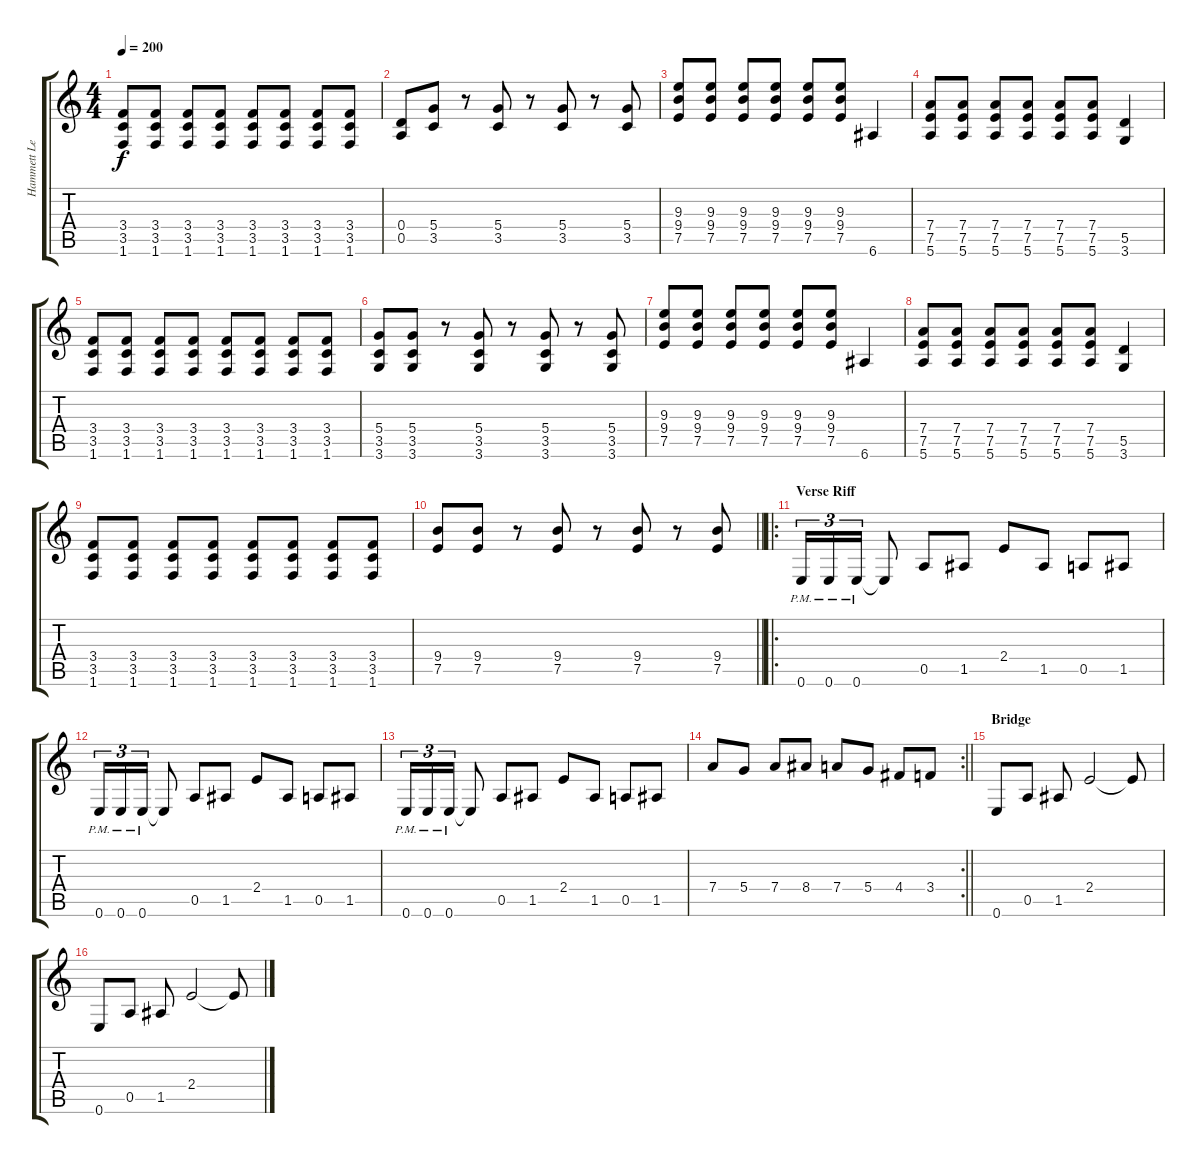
\track ("Hammett Lead" "Hammett Le") {instrument distortionguitar}
\staff {score tabs}
\tuning (E4 B3 G3 D3 A2 E2) {hide}
\ts (4 4)
\tempo 200
\clef g2
\ks c
(3.4 3.5 1.6).8{dy f} (3.4 3.5 1.6).8 (3.4 3.5 1.6).8 (3.4 3.5 1.6).8 (3.4 3.5 1.6).8 (3.4 3.5 1.6).8 (3.4 3.5 1.6).8 (3.4 3.5 1.6).8 |
(0.4 0.5).8 (5.4 3.5).8 r.8 (5.4 3.5).8 r.8 (5.4 3.5).8 r.8 (5.4 3.5).8 |
(9.3 9.4 7.5).8 (9.3 9.4 7.5).8 (9.3 9.4 7.5).8 (9.3 9.4 7.5).8 (9.3 9.4 7.5).8 (9.3 9.4 7.5).8 6.6.4 |
(7.4 7.5 5.6).8 (7.4 7.5 5.6).8 (7.4 7.5 5.6).8 (7.4 7.5 5.6).8 (7.4 7.5 5.6).8 (7.4 7.5 5.6).8 (5.5 3.6).4 |
(3.4 3.5 1.6).8 (3.4 3.5 1.6).8 (3.4 3.5 1.6).8 (3.4 3.5 1.6).8 (3.4 3.5 1.6).8 (3.4 3.5 1.6).8 (3.4 3.5 1.6).8 (3.4 3.5 1.6).8 |
(5.4 3.5 3.6).8 (5.4 3.5 3.6).8 r.8 (5.4 3.5 3.6).8 r.8 (5.4 3.5 3.6).8 r.8 (5.4 3.5 3.6).8 |
(9.3 9.4 7.5).8 (9.3 9.4 7.5).8 (9.3 9.4 7.5).8 (9.3 9.4 7.5).8 (9.3 9.4 7.5).8 (9.3 9.4 7.5).8 6.6.4 |
(7.4 7.5 5.6).8 (7.4 7.5 5.6).8 (7.4 7.5 5.6).8 (7.4 7.5 5.6).8 (7.4 7.5 5.6).8 (7.4 7.5 5.6).8 (5.5 3.6).4 |
(3.4 3.5 1.6).8 (3.4 3.5 1.6).8 (3.4 3.5 1.6).8 (3.4 3.5 1.6).8 (3.4 3.5 1.6).8 (3.4 3.5 1.6).8 (3.4 3.5 1.6).8 (3.4 3.5 1.6).8 |
\barLineRight lightlight
(9.4 7.5).8 (9.4 7.5).8 r.8 (9.4 7.5).8 r.8 (9.4 7.5).8 r.8 (9.4 7.5).8 |
\ro
\section ("" "Verse Riff")
0.6{pm}.16{tu (3 2)} 0.6{pm}.16{tu (3 2)} 0.6{pm}.16{tu (3 2)} 0.6{t}.8 0.5.8 1.5.8 2.4.8 1.5.8 0.5.8 1.5.8 |
0.6{pm}.16{tu (3 2)} 0.6{pm}.16{tu (3 2)} 0.6{pm}.16{tu (3 2)} 0.6{t}.8 0.5.8 1.5.8 2.4.8 1.5.8 0.5.8 1.5.8 |
0.6{pm}.16{tu (3 2)} 0.6{pm}.16{tu (3 2)} 0.6{pm}.16{tu (3 2)} 0.6{t}.8 0.5.8 1.5.8 2.4.8 1.5.8 0.5.8 1.5.8 |
\rc 2
\barLineRight lightlight
7.4.8 5.4.8 7.4.8 8.4.8 7.4.8 5.4.8 4.4.8 3.4.8 |
\section ("" "Bridge")
0.6.8 0.5.8 1.5.8 2.4.2 2.4{t}.8 |
0.6.8 0.5.8 1.5.8 2.4.2 2.4{t}.8
